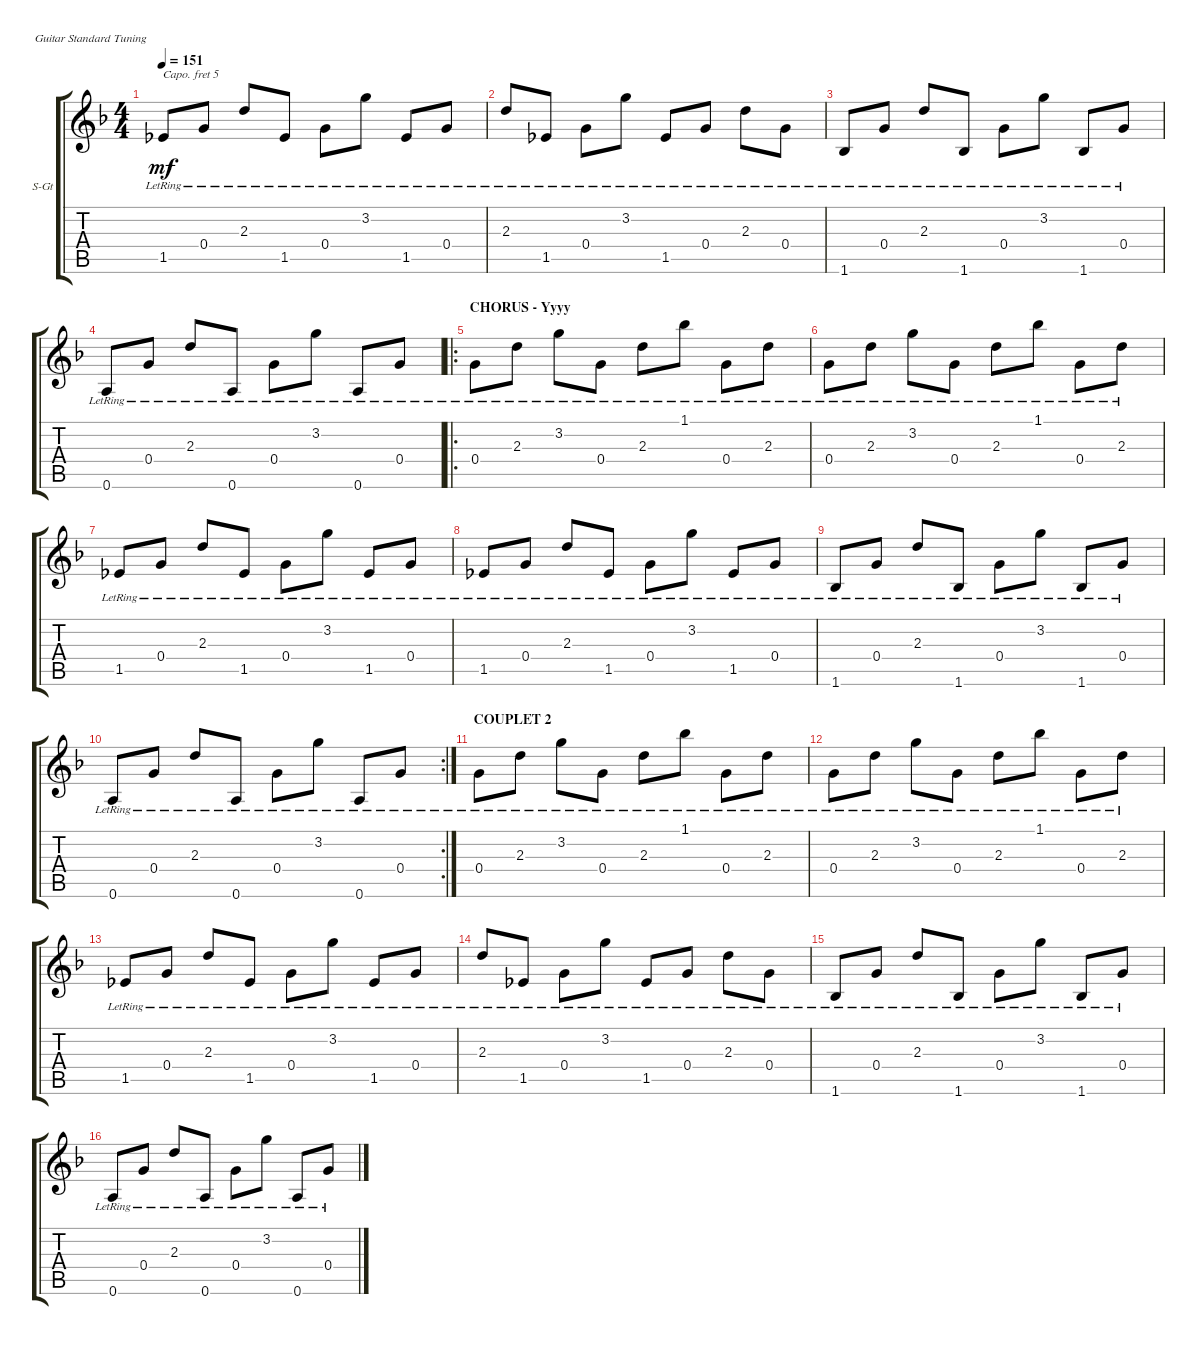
\defaultSystemsLayout 4
\bracketExtendMode groupsimilarinstruments
\firstSystemTrackNameOrientation horizontal
\otherSystemsTrackNameOrientation horizontal
\track ("Steel Guitar" "S-Gt") {instrument acousticguitarsteel}
\staff {score tabs}
\capo 5
\tuning (E4 B3 G3 D3 A2 E2)
\ts (4 4)
\tempo 151
\clef g2
\ks dminor
1.5{lr}.8{dy mf} 0.4{lr}.8 2.3{lr}.8 1.5{lr}.8 0.4{lr}.8 3.2{lr}.8 1.5{lr}.8 0.4{lr}.8 |
2.3{lr}.8 1.5{lr}.8 0.4{lr}.8 3.2{lr}.8 1.5{lr}.8 0.4{lr}.8 2.3{lr}.8 0.4{lr}.8 |
1.6{lr}.8 0.4{lr}.8 2.3{lr}.8 1.6{lr}.8 0.4{lr}.8 3.2{lr}.8 1.6{lr}.8 0.4{lr}.8 |
0.6{lr}.8 0.4{lr}.8 2.3{lr}.8 0.6{lr}.8 0.4{lr}.8 3.2{lr}.8 0.6{lr}.8 0.4{lr}.8 |
\ro
\section ("" "CHORUS - Yyyy")
0.4{lr}.8 2.3{lr}.8 3.2{lr}.8 0.4{lr}.8 2.3{lr}.8 1.1{lr}.8 0.4{lr}.8 2.3{lr}.8 |
0.4{lr}.8 2.3{lr}.8 3.2{lr}.8 0.4{lr}.8 2.3{lr}.8 1.1{lr}.8 0.4{lr}.8 2.3{lr}.8 |
1.5{lr}.8 0.4{lr}.8 2.3{lr}.8 1.5{lr}.8 0.4{lr}.8 3.2{lr}.8 1.5{lr}.8 0.4{lr}.8 |
1.5{lr}.8 0.4{lr}.8 2.3{lr}.8 1.5{lr}.8 0.4{lr}.8 3.2{lr}.8 1.5{lr}.8 0.4{lr}.8 |
1.6{lr}.8 0.4{lr}.8 2.3{lr}.8 1.6{lr}.8 0.4{lr}.8 3.2{lr}.8 1.6{lr}.8 0.4{lr}.8 |
\rc 2
0.6{lr}.8 0.4{lr}.8 2.3{lr}.8 0.6{lr}.8 0.4{lr}.8 3.2{lr}.8 0.6{lr}.8 0.4{lr}.8 |
\section ("" "COUPLET 2")
0.4{lr}.8 2.3{lr}.8 3.2{lr}.8 0.4{lr}.8 2.3{lr}.8 1.1{lr}.8 0.4{lr}.8 2.3{lr}.8 |
0.4{lr}.8 2.3{lr}.8 3.2{lr}.8 0.4{lr}.8 2.3{lr}.8 1.1{lr}.8 0.4{lr}.8 2.3{lr}.8 |
1.5{lr}.8 0.4{lr}.8 2.3{lr}.8 1.5{lr}.8 0.4{lr}.8 3.2{lr}.8 1.5{lr}.8 0.4{lr}.8 |
2.3{lr}.8 1.5{lr}.8 0.4{lr}.8 3.2{lr}.8 1.5{lr}.8 0.4{lr}.8 2.3{lr}.8 0.4{lr}.8 |
1.6{lr}.8 0.4{lr}.8 2.3{lr}.8 1.6{lr}.8 0.4{lr}.8 3.2{lr}.8 1.6{lr}.8 0.4{lr}.8 |
0.6{lr}.8 0.4{lr}.8 2.3{lr}.8 0.6{lr}.8 0.4{lr}.8 3.2{lr}.8 0.6{lr}.8 0.4{lr}.8
